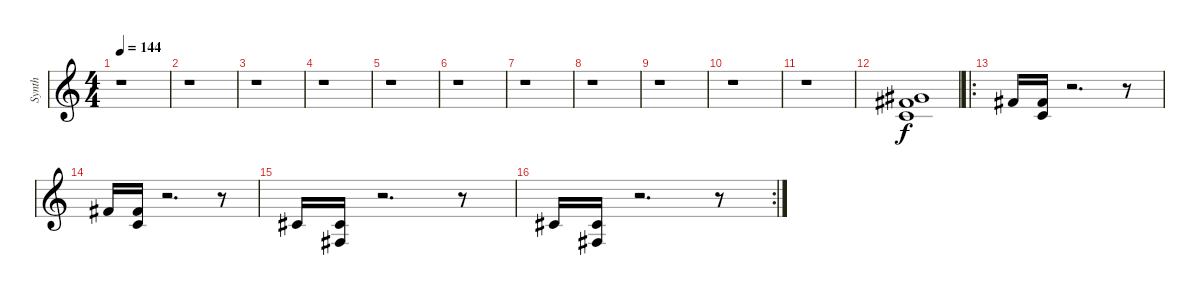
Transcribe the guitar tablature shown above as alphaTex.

\track ("Synth" "Synth") {instrument stringensemble1}
\staff {score}
\tuning (D4 A3 F3 C3 G2 D2) {hide}
\ts (4 4)
\tempo 144
\clef g2
\ks c
r.1{dy f} |
r.1 |
r.1 |
r.1 |
r.1 |
r.1 |
r.1 |
r.1 |
r.1 |
r.1 |
r.1 |
(11.2 13.3 12.4).1 |
\ro
9.2.16 (9.2 7.3).16 r.2{d} r.8 |
9.2.16 (9.2 7.3).16 r.2{d} r.8 |
8.3.16 (8.3 6.4).16 r.2{d} r.8 |
\rc 2
4.2.16 (4.2 6.4).16 r.2{d} r.8
